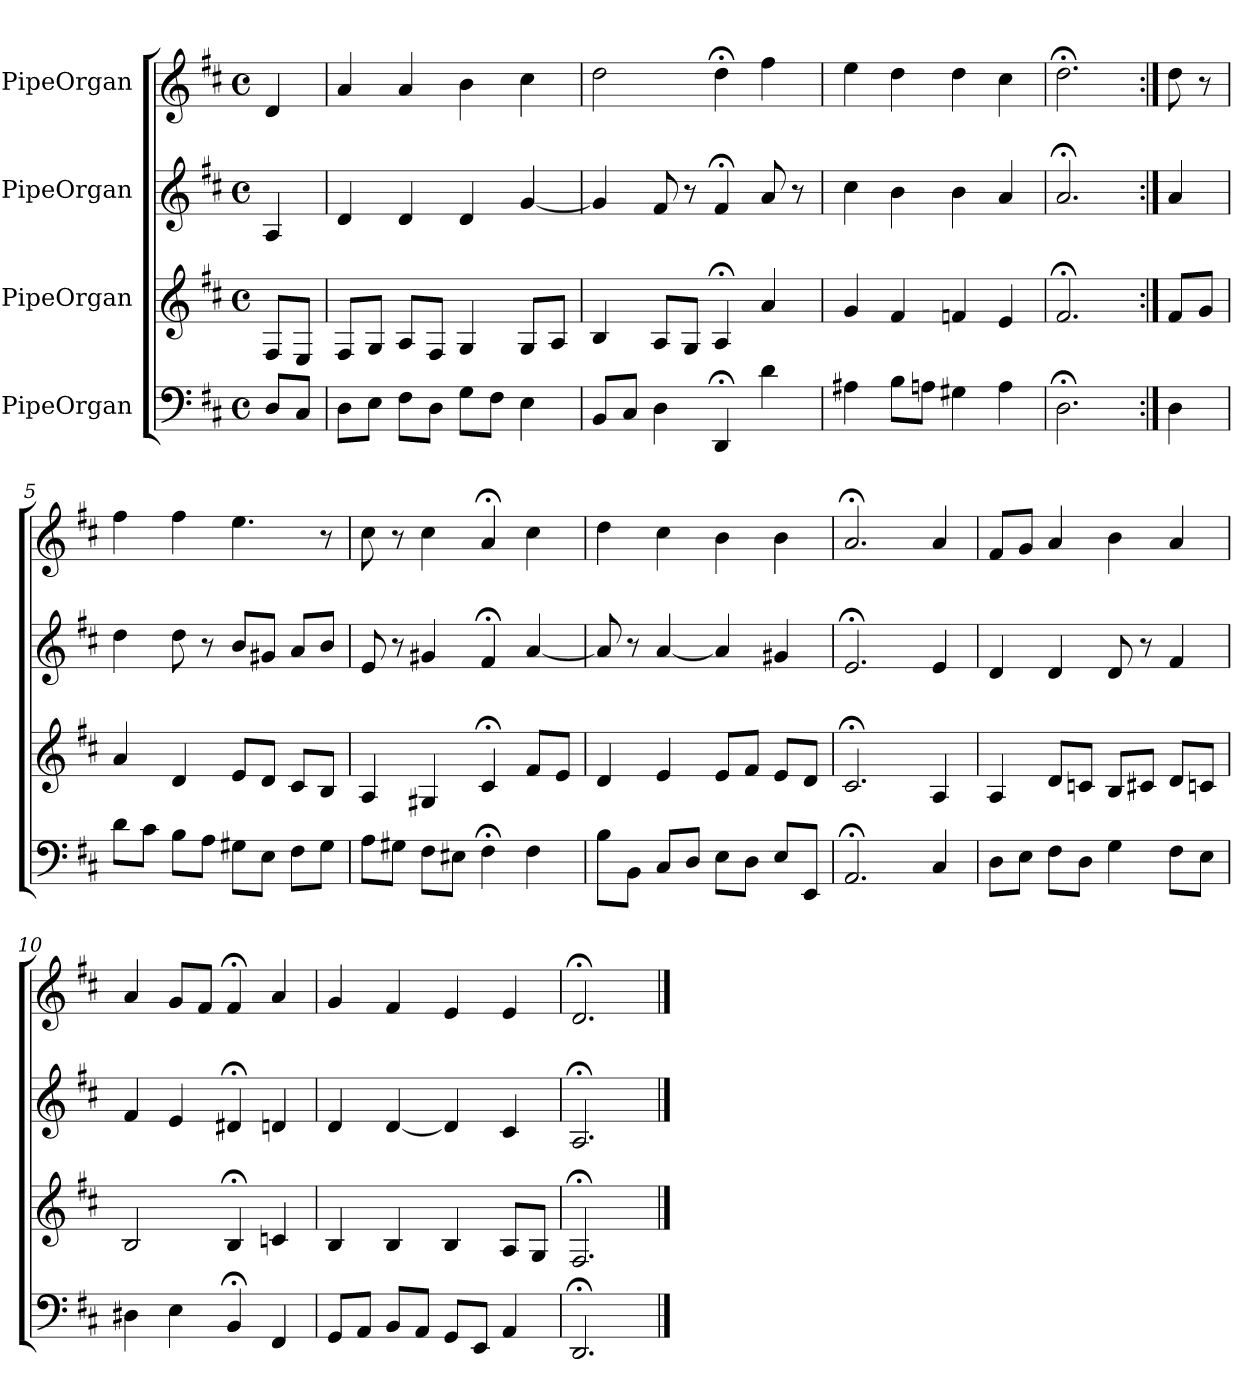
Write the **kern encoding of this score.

**kern	**kern	**kern	**kern
*part4	*part3	*part2	*part1
*staff4	*staff3	*staff2	*staff1
*I"PipeOrgan	*I"PipeOrgan	*I"PipeOrgan	*I"PipeOrgan
*k[f#c#]	*k[f#c#]	*k[f#c#]	*k[f#c#]
*D:	*D:	*D:	*D:
*M4/4	*M4/4	*M4/4	*M4/4
*met(c)	*met(c)	*met(c)	*met(c)
*MM60	*MM60	*MM60	*MM60
=	=	=	=
8DL	8F#L	4A	4d
8C#J	8EJ	.	.
=1	=1	=1	=1
8DL	8F#L	4d	4a
8EJ	8GJ	.	.
8F#L	8AL	4d	4a
8DJ	8F#J	.	.
8GL	4G	4d	4b
8F#J	.	.	.
4E	8GL	[4g	4cc#
.	8AJ	.	.
=2	=2	=2	=2
8BBL	4B	4g]	2dd
8C#J	.	.	.
4D	8AL	8f#	.
.	8GJ	8r	.
4DD;<	4A;<	4f#;<	4dd;<
4d	4a	8a	4ff#
.	.	8r	.
=3	=3	=3	=3
4A#X	4g	4cc#	4ee
8BL	4f#	4b	4dd
8AnJ	.	.	.
4G#X	4fn	4b	4dd
4A	4e	4a	4cc#
=4	=4	=4	=4
2.D;<	2.f#;<	2.a;<	2.dd;<
=:|!	=:|!	=:|!	=:|!
4D	8f#L	4a	8dd
.	8gJ	.	8r
=5	=5	=5	=5
8dL	4a	4dd	4ff#
8c#J	.	.	.
8BL	4d	8dd	4ff#
8AJ	.	8r	.
8G#XL	8eL	8bL	4.ee
8EJ	8dJ	8g#XJ	.
8F#L	8c#L	8aL	.
8G#J	8BJ	8bJ	8r
=6	=6	=6	=6
8AL	4A	8e	8cc#
8G#XJ	.	8r	8r
8F#L	4G#X	4g#X	4cc#
8E#XJ	.	.	.
4F#;<	4c#;<	4f#;<	4a;<
4F#	8f#L	[4a	4cc#
.	8eJ	.	.
=7	=7	=7	=7
8BL	4d	8a]	4dd
8BBJ	.	8r	.
8C#L	4e	[4a	4cc#
8DJ	.	.	.
8EL	8eL	4a]	4b
8DJ	8f#J	.	.
8EL	8eL	4g#X	4b
8EEJ	8dJ	.	.
=8	=8	=8	=8
2.AA;<	2.c#;<	2.e;<	2.a;<
4C#	4A	4e	4a
=9	=9	=9	=9
8DL	4A	4d	8f#L
8EJ	.	.	8gJ
8F#L	8dL	4d	4a
8DJ	8cnJ	.	.
4G	8BL	8d	4b
.	8c#XJ	8r	.
8F#L	8dL	4f#	4a
8EJ	8cnJ	.	.
=10	=10	=10	=10
4D#X	2B	4f#	4a
4E	.	4e	8gL
.	.	.	8f#J
4BB;<	4B;<	4d#X;<	4f#;<
4FF#	4cn	4dn	4a
=11	=11	=11	=11
8GGL	4B	4d	4g
8AAJ	.	.	.
8BBL	4B	[4d	4f#
8AAJ	.	.	.
8GGL	4B	4d]	4e
8EEJ	.	.	.
4AA	8AL	4c#	4e
.	8GJ	.	.
=12	=12	=12	=12
2.DD;<	2.F#;<	2.A;<	2.d;<
==	==	==	==
*-	*-	*-	*-
